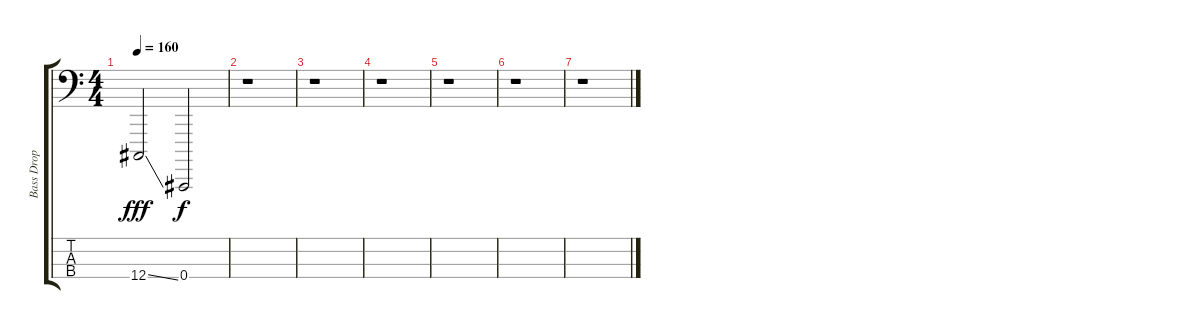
\track ("Bass Drop" "Bass Drop") {instrument ocarina}
\staff {score tabs}
\tuning (Db0 Db0 Db0 Db0) {hide}
\ts (4 4)
\tempo 160
\clef f4
\ks c
12.4{ss}.2{dy fff} 0.4.2{dy f} |
r.1 |
r.1 |
r.1 |
r.1 |
r.1 |
r.1
